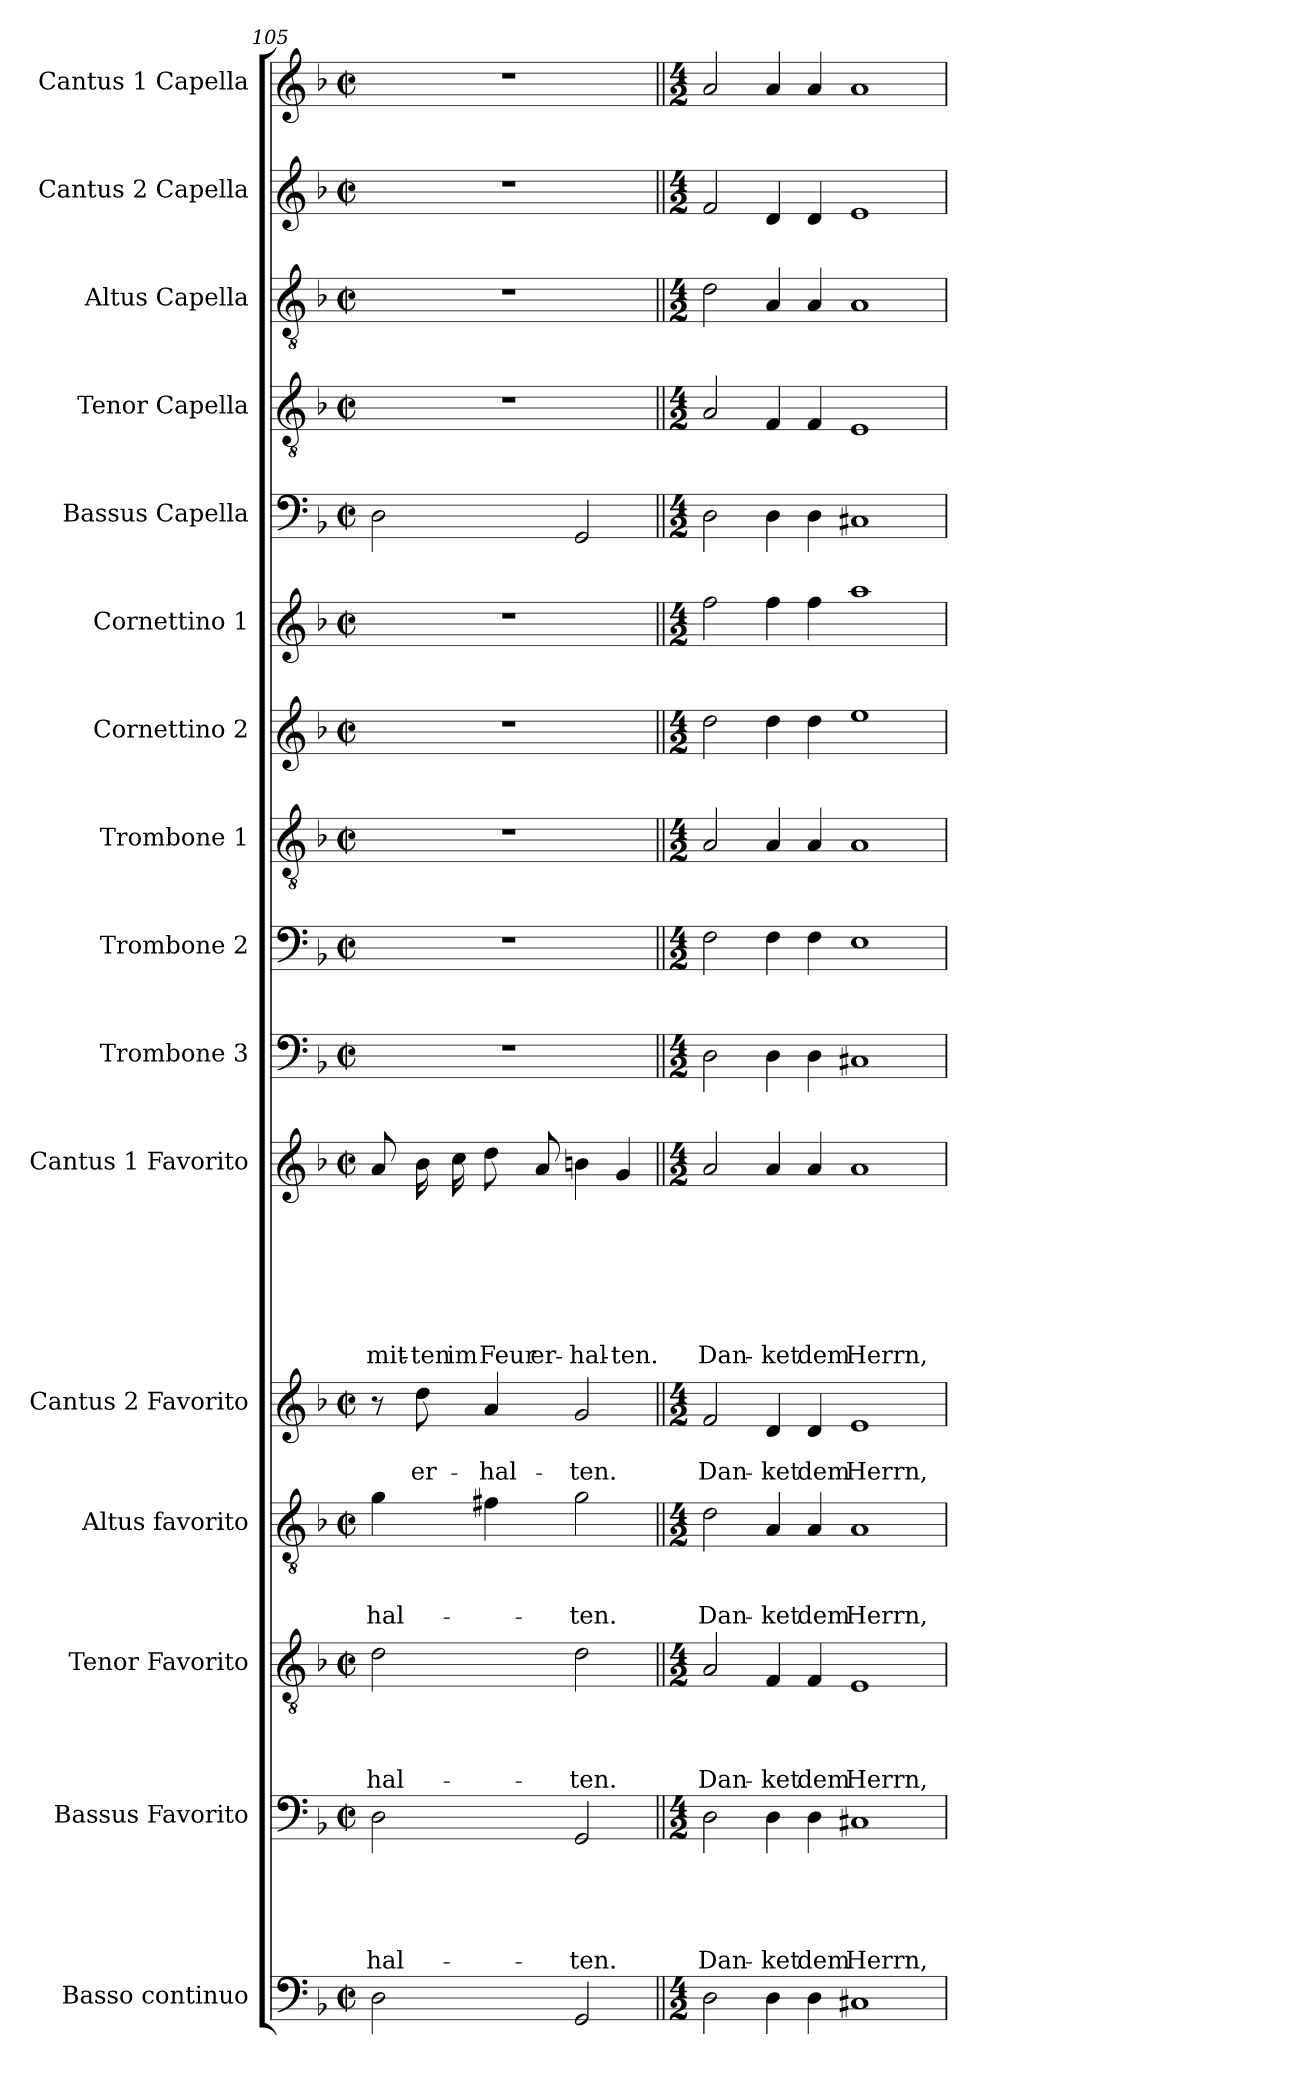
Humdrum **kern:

**kern	**kern	**text	**text	**text	**text	**text	**kern	**text	**text	**text	**text	**kern	**text	**text	**text	**kern	**text	**text	**kern	**text	**text	**text	**text	**text	**text	**text	**kern	**kern	**kern	**kern	**kern	**kern	**kern	**kern	**kern	**kern
*part16	*part15	*part15	*part15	*part15	*part15	*part15	*part14	*part14	*part14	*part14	*part14	*part13	*part13	*part13	*part13	*part12	*part12	*part12	*part11	*part11	*part11	*part11	*part11	*part11	*part11	*part11	*part10	*part9	*part8	*part7	*part6	*part5	*part4	*part3	*part2	*part1
*staff16	*staff15	*staff15	*staff15	*staff15	*staff15	*staff15	*staff14	*staff14	*staff14	*staff14	*staff14	*staff13	*staff13	*staff13	*staff13	*staff12	*staff12	*staff12	*staff11	*staff11	*staff11	*staff11	*staff11	*staff11	*staff11	*staff11	*staff10	*staff9	*staff8	*staff7	*staff6	*staff5	*staff4	*staff3	*staff2	*staff1
*I"Basso continuo	*I"Bassus Favorito	*	*	*	*	*	*I"Tenor Favorito	*	*	*	*	*I"Altus favorito	*	*	*	*I"Cantus 2 Favorito	*	*	*I"Cantus 1 Favorito	*	*	*	*	*	*	*	*I"Trombone 3	*I"Trombone 2	*I"Trombone 1	*I"Cornettino 2	*I"Cornettino 1	*I"Bassus Capella	*I"Tenor Capella	*I"Altus Capella	*I"Cantus 2 Capella	*I"Cantus 1 Capella
*clefF4	*clefF4	*	*	*	*	*	*clefGv2	*	*	*	*	*clefGv2	*	*	*	*clefG2	*	*	*clefG2	*	*	*	*	*	*	*	*clefF4	*clefF4	*clefGv2	*clefG2	*clefG2	*clefF4	*clefGv2	*clefGv2	*clefG2	*clefG2
*k[b-]	*k[b-]	*	*	*	*	*	*k[b-]	*	*	*	*	*k[b-]	*	*	*	*k[b-]	*	*	*k[b-]	*	*	*	*	*	*	*	*k[b-]	*k[b-]	*k[b-]	*k[b-]	*k[b-]	*k[b-]	*k[b-]	*k[b-]	*k[b-]	*k[b-]
*F:	*F:	*	*	*	*	*	*F:	*	*	*	*	*F:	*	*	*	*F:	*	*	*F:	*	*	*	*	*	*	*	*F:	*F:	*F:	*F:	*F:	*F:	*F:	*F:	*F:	*F:
*M2/2	*M2/2	*	*	*	*	*	*M2/2	*	*	*	*	*M2/2	*	*	*	*M2/2	*	*	*M2/2	*	*	*	*	*	*	*	*M2/2	*M2/2	*M2/2	*M2/2	*M2/2	*M2/2	*M2/2	*M2/2	*M2/2	*M2/2
*met(c|)	*met(c|)	*	*	*	*	*	*met(c|)	*	*	*	*	*met(c|)	*	*	*	*met(c|)	*	*	*met(c|)	*	*	*	*	*	*	*	*met(c|)	*met(c|)	*met(c|)	*met(c|)	*met(c|)	*met(c|)	*met(c|)	*met(c|)	*met(c|)	*met(c|)
=105	=105	=105	=105	=105	=105	=105	=105	=105	=105	=105	=105	=105	=105	=105	=105	=105	=105	=105	=105	=105	=105	=105	=105	=105	=105	=105	=105	=105	=105	=105	=105	=105	=105	=105	=105	=105
!	!	!	!	!	!	!LO:LY:b	!	!	!	!	!LO:LY:b	!	!	!	!LO:LY:b	!	!	!	!	!	!	!	!	!	!	!LO:LY:b	!	!	!	!	!	!	!	!	!	!
2D\	2D\	.	.	.	.	-hal-	2d\	.	.	.	-hal-	4g\	.	.	-hal-	8r	.	.	8a/	.	.	.	.	.	.	mit-	1r	1r	1r	1r	1r	2D\	1r	1r	1r	1r
!	!	!	!	!	!	!	!	!	!	!	!	!	!	!	!	!	!	!LO:LY:b	!	!	!	!	!	!	!	!LO:LY:b	!	!	!	!	!	!	!	!	!	!
.	.	.	.	.	.	.	.	.	.	.	.	.	.	.	.	8dd\	.	er-	16b-\	.	.	.	.	.	.	-ten	.	.	.	.	.	.	.	.	.	.
!	!	!	!	!	!	!	!	!	!	!	!	!	!	!	!	!	!	!	!	!	!	!	!	!	!	!LO:LY:b	!	!	!	!	!	!	!	!	!	!
.	.	.	.	.	.	.	.	.	.	.	.	.	.	.	.	.	.	.	16cc\	.	.	.	.	.	.	im	.	.	.	.	.	.	.	.	.	.
!	!	!	!	!	!	!	!	!	!	!	!	!	!	!	!	!	!	!LO:LY:b	!	!	!	!	!	!	!	!LO:LY:b	!	!	!	!	!	!	!	!	!	!
.	.	.	.	.	.	.	.	.	.	.	.	4f#X\	.	.	.	4a/	.	-hal-	8dd\	.	.	.	.	.	.	Feur	.	.	.	.	.	.	.	.	.	.
!	!	!	!	!	!	!	!	!	!	!	!	!	!	!	!	!	!	!	!	!	!	!	!	!	!	!LO:LY:b	!	!	!	!	!	!	!	!	!	!
.	.	.	.	.	.	.	.	.	.	.	.	.	.	.	.	.	.	.	8a/	.	.	.	.	.	.	er-	.	.	.	.	.	.	.	.	.	.
!	!	!	!	!	!	!LO:LY:b	!	!	!	!	!LO:LY:b	!	!	!	!LO:LY:b	!	!	!LO:LY:b	!	!	!	!	!	!	!	!LO:LY:b	!	!	!	!	!	!	!	!	!	!
2GG/	2GG/	.	.	.	.	-ten.	2d\	.	.	.	-ten.	2g\	.	.	-ten.	2g/	.	-ten.	4bn\	.	.	.	.	.	.	-hal-	.	.	.	.	.	2GG/	.	.	.	.
!	!	!	!	!	!	!	!	!	!	!	!	!	!	!	!	!	!	!	!	!	!	!	!	!	!	!LO:LY:b	!	!	!	!	!	!	!	!	!	!
.	.	.	.	.	.	.	.	.	.	.	.	.	.	.	.	.	.	.	4g/	.	.	.	.	.	.	-ten.	.	.	.	.	.	.	.	.	.	.
!!LO:PB:g=z
=106||	=106||	=106||	=106||	=106||	=106||	=106||	=106||	=106||	=106||	=106||	=106||	=106||	=106||	=106||	=106||	=106||	=106||	=106||	=106||	=106||	=106||	=106||	=106||	=106||	=106||	=106||	=106||	=106||	=106||	=106||	=106||	=106||	=106||	=106||	=106||	=106||
*M4/2	*M4/2	*	*	*	*	*	*M4/2	*	*	*	*	*M4/2	*	*	*	*M4/2	*	*	*M4/2	*	*	*	*	*	*	*	*M4/2	*M4/2	*M4/2	*M4/2	*M4/2	*M4/2	*M4/2	*M4/2	*M4/2	*M4/2
!	!	!	!	!	!	!LO:LY:b	!	!	!	!	!LO:LY:b	!	!	!	!LO:LY:b	!	!	!LO:LY:b	!	!	!	!	!	!	!	!LO:LY:b	!	!	!	!	!	!	!	!	!	!
2D\	2D\	.	.	.	.	Dan-	2A/	.	.	.	Dan-	2d\	.	.	Dan-	2f/	.	Dan-	2a/	.	.	.	.	.	.	Dan-	2D\	2F\	2A/	2dd\	2ff\	2D\	2A/	2d\	2f/	2a/
!	!	!	!	!	!	!LO:LY:b	!	!	!	!	!LO:LY:b	!	!	!	!LO:LY:b	!	!	!LO:LY:b	!	!	!	!	!	!	!	!LO:LY:b	!	!	!	!	!	!	!	!	!	!
4D\	4D\	.	.	.	.	-ket	4F/	.	.	.	-ket	4A/	.	.	-ket	4d/	.	-ket	4a/	.	.	.	.	.	.	-ket	4D\	4F\	4A/	4dd\	4ff\	4D\	4F/	4A/	4d/	4a/
!	!	!	!	!	!	!LO:LY:b	!	!	!	!	!LO:LY:b	!	!	!	!LO:LY:b	!	!	!LO:LY:b	!	!	!	!	!	!	!	!LO:LY:b	!	!	!	!	!	!	!	!	!	!
4D\	4D\	.	.	.	.	dem	4F/	.	.	.	dem	4A/	.	.	dem	4d/	.	dem	4a/	.	.	.	.	.	.	dem	4D\	4F\	4A/	4dd\	4ff\	4D\	4F/	4A/	4d/	4a/
!	!	!	!	!	!	!LO:LY:b	!	!	!	!	!LO:LY:b	!	!	!	!LO:LY:b	!	!	!LO:LY:b	!	!	!	!	!	!	!	!LO:LY:b	!	!	!	!	!	!	!	!	!	!
1C#X	1C#X	.	.	.	.	Herrn,	1E	.	.	.	Herrn,	1A	.	.	Herrn,	1e	.	Herrn,	1a	.	.	.	.	.	.	Herrn,	1C#X	1E	1A	1ee	1aa	1C#X	1E	1A	1e	1a
=	=	=	=	=	=	=	=	=	=	=	=	=	=	=	=	=	=	=	=	=	=	=	=	=	=	=	=	=	=	=	=	=	=	=	=	=
*-	*-	*-	*-	*-	*-	*-	*-	*-	*-	*-	*-	*-	*-	*-	*-	*-	*-	*-	*-	*-	*-	*-	*-	*-	*-	*-	*-	*-	*-	*-	*-	*-	*-	*-	*-	*-
